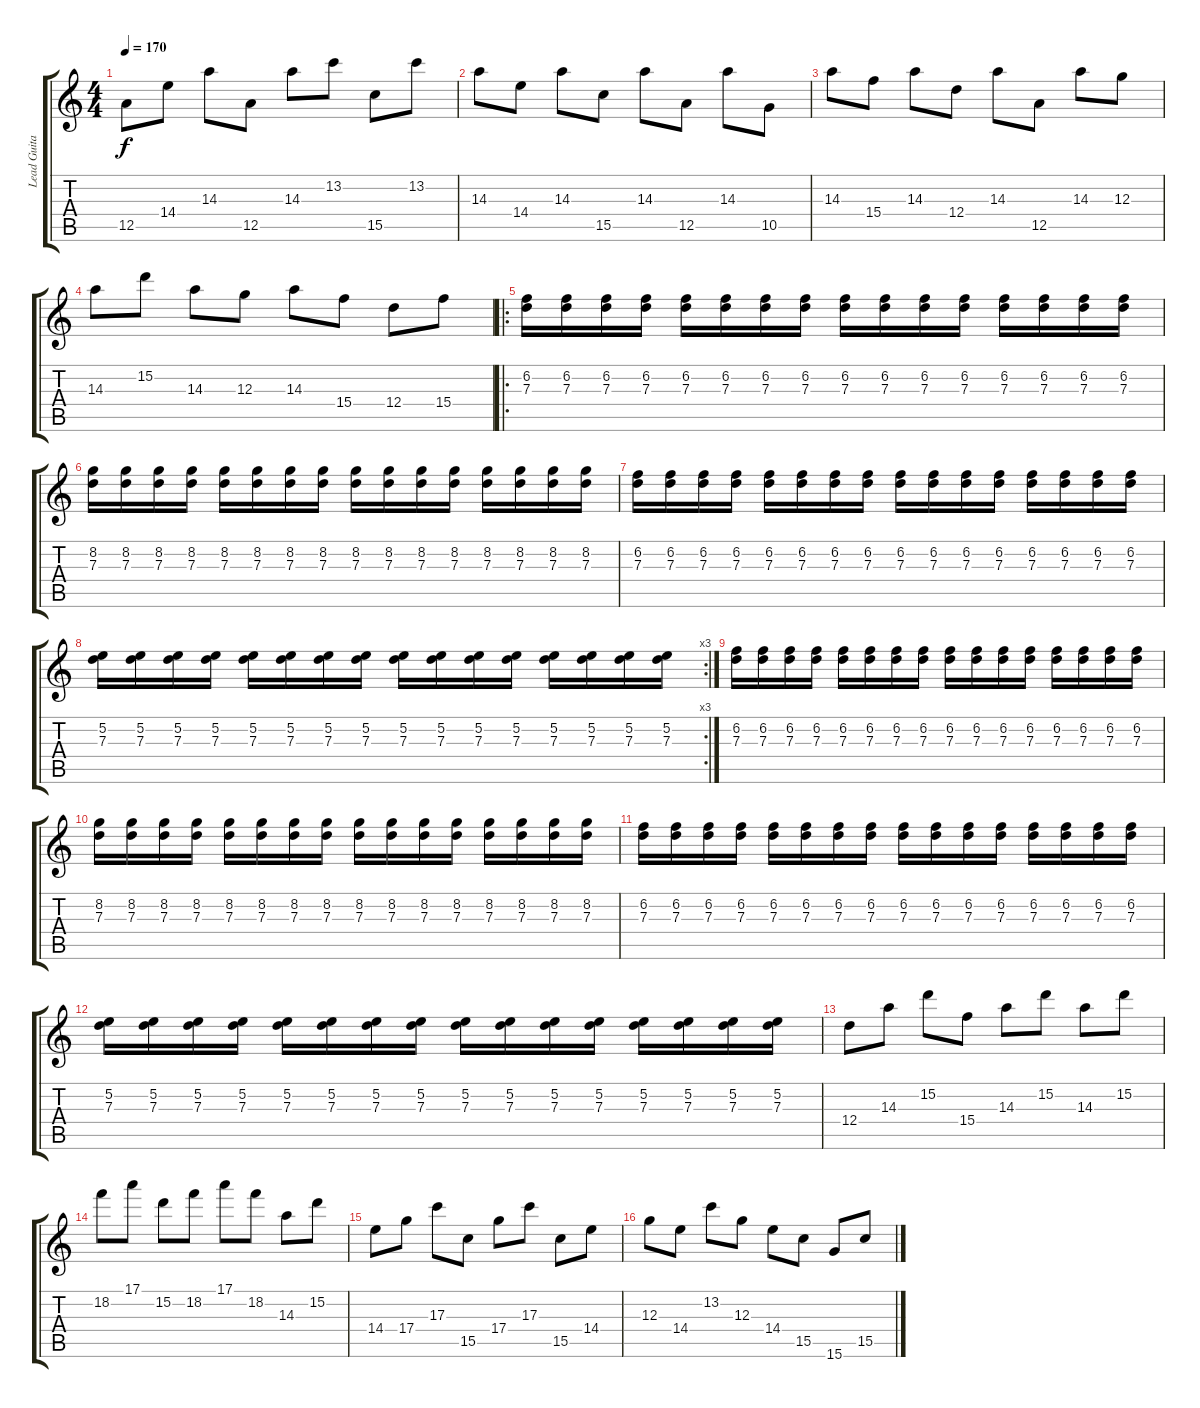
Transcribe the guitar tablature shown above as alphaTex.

\track ("Lead Guitar" "Lead Guita") {instrument distortionguitar}
\staff {score tabs}
\tuning (E4 B3 G3 D3 A2 E2) {hide}
\ts (4 4)
\tempo 170
\clef g2
\ks c
12.5.8{dy f} 14.4.8 14.3.8 12.5.8 14.3.8 13.2.8 15.5.8 13.2.8 |
14.3.8 14.4.8 14.3.8 15.5.8 14.3.8 12.5.8 14.3.8 10.5.8 |
14.3.8 15.4.8 14.3.8 12.4.8 14.3.8 12.5.8 14.3.8 12.3.8 |
14.3.8 15.2.8 14.3.8 12.3.8 14.3.8 15.4.8 12.4.8 15.4.8 |
\ro
(6.2 7.3).16 (6.2 7.3).16 (6.2 7.3).16 (6.2 7.3).16 (6.2 7.3).16 (6.2 7.3).16 (6.2 7.3).16 (6.2 7.3).16 (6.2 7.3).16 (6.2 7.3).16 (6.2 7.3).16 (6.2 7.3).16 (6.2 7.3).16 (6.2 7.3).16 (6.2 7.3).16 (6.2 7.3).16 |
(8.2 7.3).16 (8.2 7.3).16 (8.2 7.3).16 (8.2 7.3).16 (8.2 7.3).16 (8.2 7.3).16 (8.2 7.3).16 (8.2 7.3).16 (8.2 7.3).16 (8.2 7.3).16 (8.2 7.3).16 (8.2 7.3).16 (8.2 7.3).16 (8.2 7.3).16 (8.2 7.3).16 (8.2 7.3).16 |
(6.2 7.3).16 (6.2 7.3).16 (6.2 7.3).16 (6.2 7.3).16 (6.2 7.3).16 (6.2 7.3).16 (6.2 7.3).16 (6.2 7.3).16 (6.2 7.3).16 (6.2 7.3).16 (6.2 7.3).16 (6.2 7.3).16 (6.2 7.3).16 (6.2 7.3).16 (6.2 7.3).16 (6.2 7.3).16 |
\rc 3
(5.2 7.3).16 (5.2 7.3).16 (5.2 7.3).16 (5.2 7.3).16 (5.2 7.3).16 (5.2 7.3).16 (5.2 7.3).16 (5.2 7.3).16 (5.2 7.3).16 (5.2 7.3).16 (5.2 7.3).16 (5.2 7.3).16 (5.2 7.3).16 (5.2 7.3).16 (5.2 7.3).16 (5.2 7.3).16 |
(6.2 7.3).16 (6.2 7.3).16 (6.2 7.3).16 (6.2 7.3).16 (6.2 7.3).16 (6.2 7.3).16 (6.2 7.3).16 (6.2 7.3).16 (6.2 7.3).16 (6.2 7.3).16 (6.2 7.3).16 (6.2 7.3).16 (6.2 7.3).16 (6.2 7.3).16 (6.2 7.3).16 (6.2 7.3).16 |
(8.2 7.3).16 (8.2 7.3).16 (8.2 7.3).16 (8.2 7.3).16 (8.2 7.3).16 (8.2 7.3).16 (8.2 7.3).16 (8.2 7.3).16 (8.2 7.3).16 (8.2 7.3).16 (8.2 7.3).16 (8.2 7.3).16 (8.2 7.3).16 (8.2 7.3).16 (8.2 7.3).16 (8.2 7.3).16 |
(6.2 7.3).16 (6.2 7.3).16 (6.2 7.3).16 (6.2 7.3).16 (6.2 7.3).16 (6.2 7.3).16 (6.2 7.3).16 (6.2 7.3).16 (6.2 7.3).16 (6.2 7.3).16 (6.2 7.3).16 (6.2 7.3).16 (6.2 7.3).16 (6.2 7.3).16 (6.2 7.3).16 (6.2 7.3).16 |
(5.2 7.3).16 (5.2 7.3).16 (5.2 7.3).16 (5.2 7.3).16 (5.2 7.3).16 (5.2 7.3).16 (5.2 7.3).16 (5.2 7.3).16 (5.2 7.3).16 (5.2 7.3).16 (5.2 7.3).16 (5.2 7.3).16 (5.2 7.3).16 (5.2 7.3).16 (5.2 7.3).16 (5.2 7.3).16 |
12.4.8 14.3.8 15.2.8 15.4.8 14.3.8 15.2.8 14.3.8 15.2.8 |
18.2.8 17.1.8 15.2.8 18.2.8 17.1.8 18.2.8 14.3.8 15.2.8 |
14.4.8 17.4.8 17.3.8 15.5.8 17.4.8 17.3.8 15.5.8 14.4.8 |
12.3.8 14.4.8 13.2.8 12.3.8 14.4.8 15.5.8 15.6.8 15.5.8
